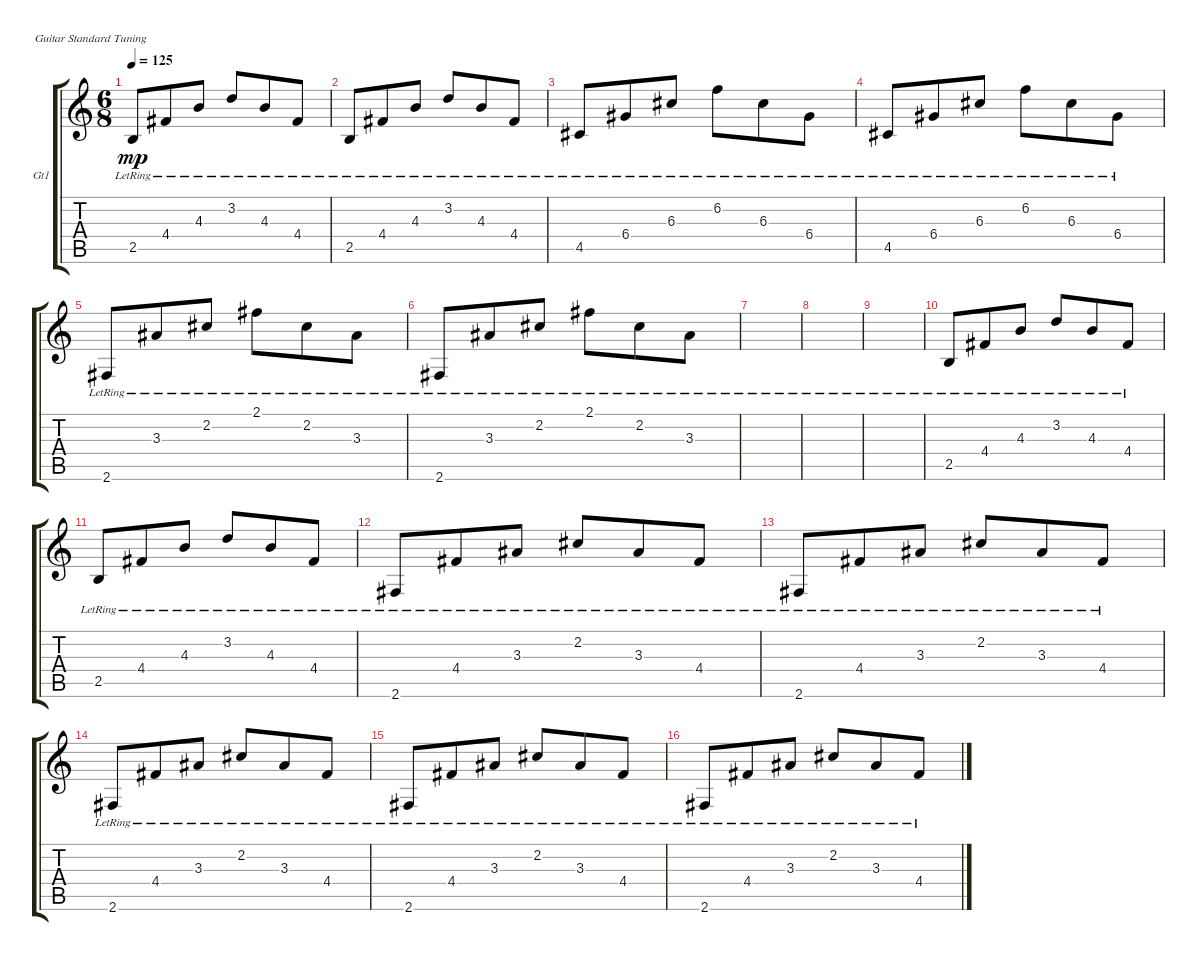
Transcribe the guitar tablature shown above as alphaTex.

\defaultSystemsLayout 4
\bracketExtendMode groupsimilarinstruments
\firstSystemTrackNameOrientation horizontal
\otherSystemsTrackNameOrientation horizontal
\track ("Begleitung" "Gt1") {instrument acousticguitarnylon}
\staff {score tabs}
\tuning (E4 B3 G3 D3 A2 E2)
\ts (6 8)
\tempo 125
\clef g2
\ks c
2.5{lr}.8{dy mp} 4.4{lr}.8 4.3{lr}.8 3.2{lr}.8 4.3{lr}.8 4.4{lr}.8 |
2.5{lr}.8 4.4{lr}.8 4.3{lr}.8 3.2{lr}.8 4.3{lr}.8 4.4{lr}.8 |
4.5{lr}.8 6.4{lr}.8 6.3{lr}.8 6.2{lr}.8 6.3{lr}.8 6.4{lr}.8 |
4.5{lr}.8 6.4{lr}.8 6.3{lr}.8 6.2{lr}.8 6.3{lr}.8 6.4{lr}.8 |
2.6{lr}.8 3.3{lr}.8 2.2{lr}.8 2.1{lr}.8 2.2{lr}.8 3.3{lr}.8 |
2.6{lr}.8 3.3{lr}.8 2.2{lr}.8 2.1{lr}.8 2.2{lr}.8 3.3{lr}.8 |
|
|
|
2.5{lr}.8 4.4{lr}.8 4.3{lr}.8 3.2{lr}.8 4.3{lr}.8 4.4{lr}.8 |
2.5{lr}.8 4.4{lr}.8 4.3{lr}.8 3.2{lr}.8 4.3{lr}.8 4.4{lr}.8 |
2.6{lr}.8 4.4{lr}.8 3.3{lr}.8 2.2{lr}.8 3.3{lr}.8 4.4{lr}.8 |
2.6{lr}.8 4.4{lr}.8 3.3{lr}.8 2.2{lr}.8 3.3{lr}.8 4.4{lr}.8 |
2.6{lr}.8 4.4{lr}.8 3.3{lr}.8 2.2{lr}.8 3.3{lr}.8 4.4{lr}.8 |
2.6{lr}.8 4.4{lr}.8 3.3{lr}.8 2.2{lr}.8 3.3{lr}.8 4.4{lr}.8 |
2.6{lr}.8 4.4{lr}.8 3.3{lr}.8 2.2{lr}.8 3.3{lr}.8 4.4{lr}.8
